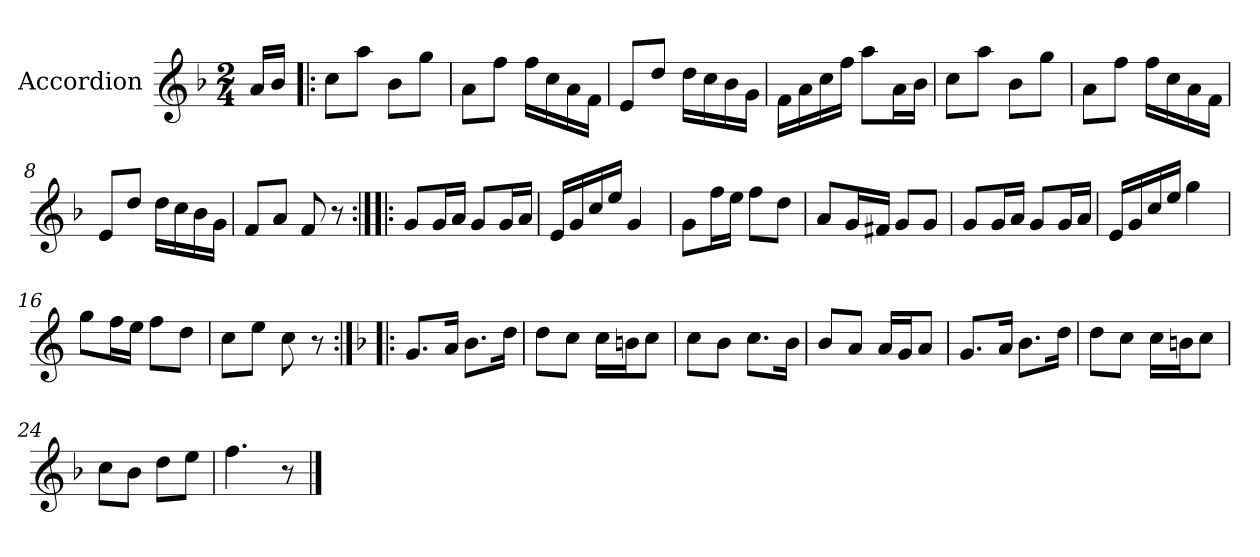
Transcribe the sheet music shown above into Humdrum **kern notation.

**kern
*part1
*staff1
*I"Accordion
*I'Acc
*clefG2
*ITrd-2c-3
*k[b-e-a-d-]
*A-:
*M2/4
=1
16cc/LL
16dd-/JJ
=2!|:
8ee-\L
8ccc\J
8dd-\L
8bb-\J
=3
8cc\L
8aa-\J
16aa-\LL
16ee-\
16cc\
16a-\JJ
=4
8g/L
8ff/J
16ff\LL
16ee-\
16dd-\
16b-\JJ
=5
16a-\LL
16cc\
16ee-\
16aa-\JJ
8ccc\L
16cc\L
16dd-\JJ
=6
8ee-\L
8ccc\J
8dd-\L
8bb-\J
=7
8cc\L
8aa-\J
16aa-\LL
16ee-\
16cc\
16a-\JJ
=8
8g/L
8ff/J
16ff\LL
16ee-\
16dd-\
16b-\JJ
!!LO:LB:g=z
=9
8a-/L
8cc/J
8a-/
8r
=10:|!|:
*k[b-e-a-]
*E-:
8b-/L
16b-/L
16cc/JJ
8b-/L
16b-/L
16cc/JJ
=11
16g/LL
16b-/
16ee-/
16gg/JJ
4b-/
=12
8b-\L
16aa-\L
16gg\JJ
8aa-\L
8ff\J
=13
8cc/L
16b-/L
16an/JJ
8b-/L
8b-/J
=14
8b-/L
16b-/L
16cc/JJ
8b-/L
16b-/L
16cc/JJ
=15
16g/LL
16b-/
16ee-/
16gg/JJ
4bb-\
=16
8bb-\L
16aa-\L
16gg\JJ
8aa-\L
8ff\J
!!LO:LB:g=z
=17
8ee-\L
8gg\J
8ee-\
8r
=18:|!|:
*k[b-e-a-d-]
*A-:
8.b-/L
16cc/Jk
8.dd-\L
16ff\Jk
=19
8ff\L
8ee-\J
16ee-\LL
16ddn\J
8ee-\J
=20
8ee-\L
8dd-\J
8.ee-\L
16dd-\Jk
=21
8dd-/L
8cc/J
16cc/LL
16b-/J
8cc/J
=22
8.b-/L
16cc/Jk
8.dd-\L
16ff\Jk
=23
8ff\L
8ee-\J
16ee-\LL
16ddn\J
8ee-\J
=24
8ee-\L
8dd-\J
8ff\L
8gg\J
=25
4.aa-\
8r
==
*-
